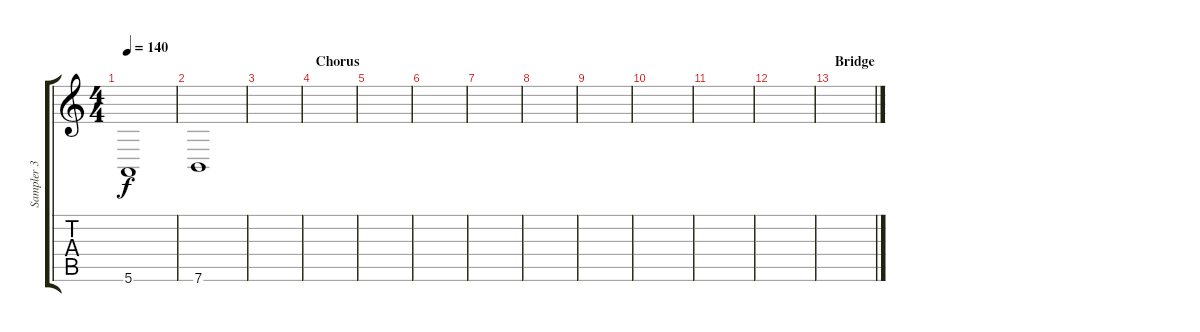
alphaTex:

\track ("Sampler 3 (J.Hahn)" "Sampler 3 ") {instrument stringensemble1}
\staff {score tabs}
\tuning (E4 B3 G3 D3 A2 E2) {hide}
\ts (4 4)
\tempo 140
\clef g2
\ks c
5.6.1{dy f} |
7.6.1 |
|
\section ("" "Chorus")
|
|
|
|
|
|
|
|
|
\section ("" "Bridge")
